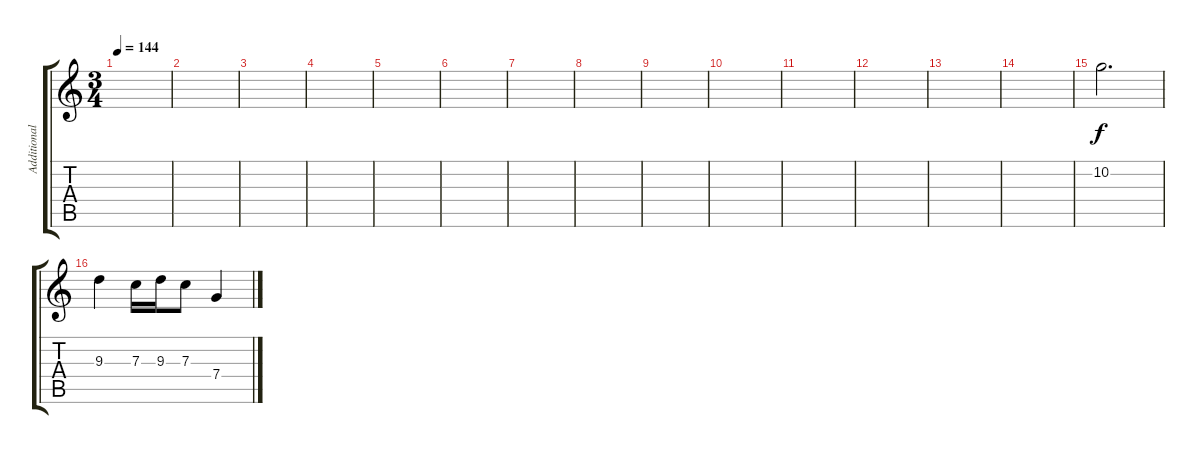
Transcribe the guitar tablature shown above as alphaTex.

\track ("Additional guitar" "Additional") {instrument distortionguitar}
\staff {score tabs}
\tuning (D4 A3 F3 C3 G2 C2) {hide}
\ts (3 4)
\tempo 144
\clef g2
\ks c
|
|
|
|
|
|
|
|
|
|
|
|
|
|
10.2.2{d} |
9.3.4 7.3.16 9.3.16 7.3.8 7.4.4
